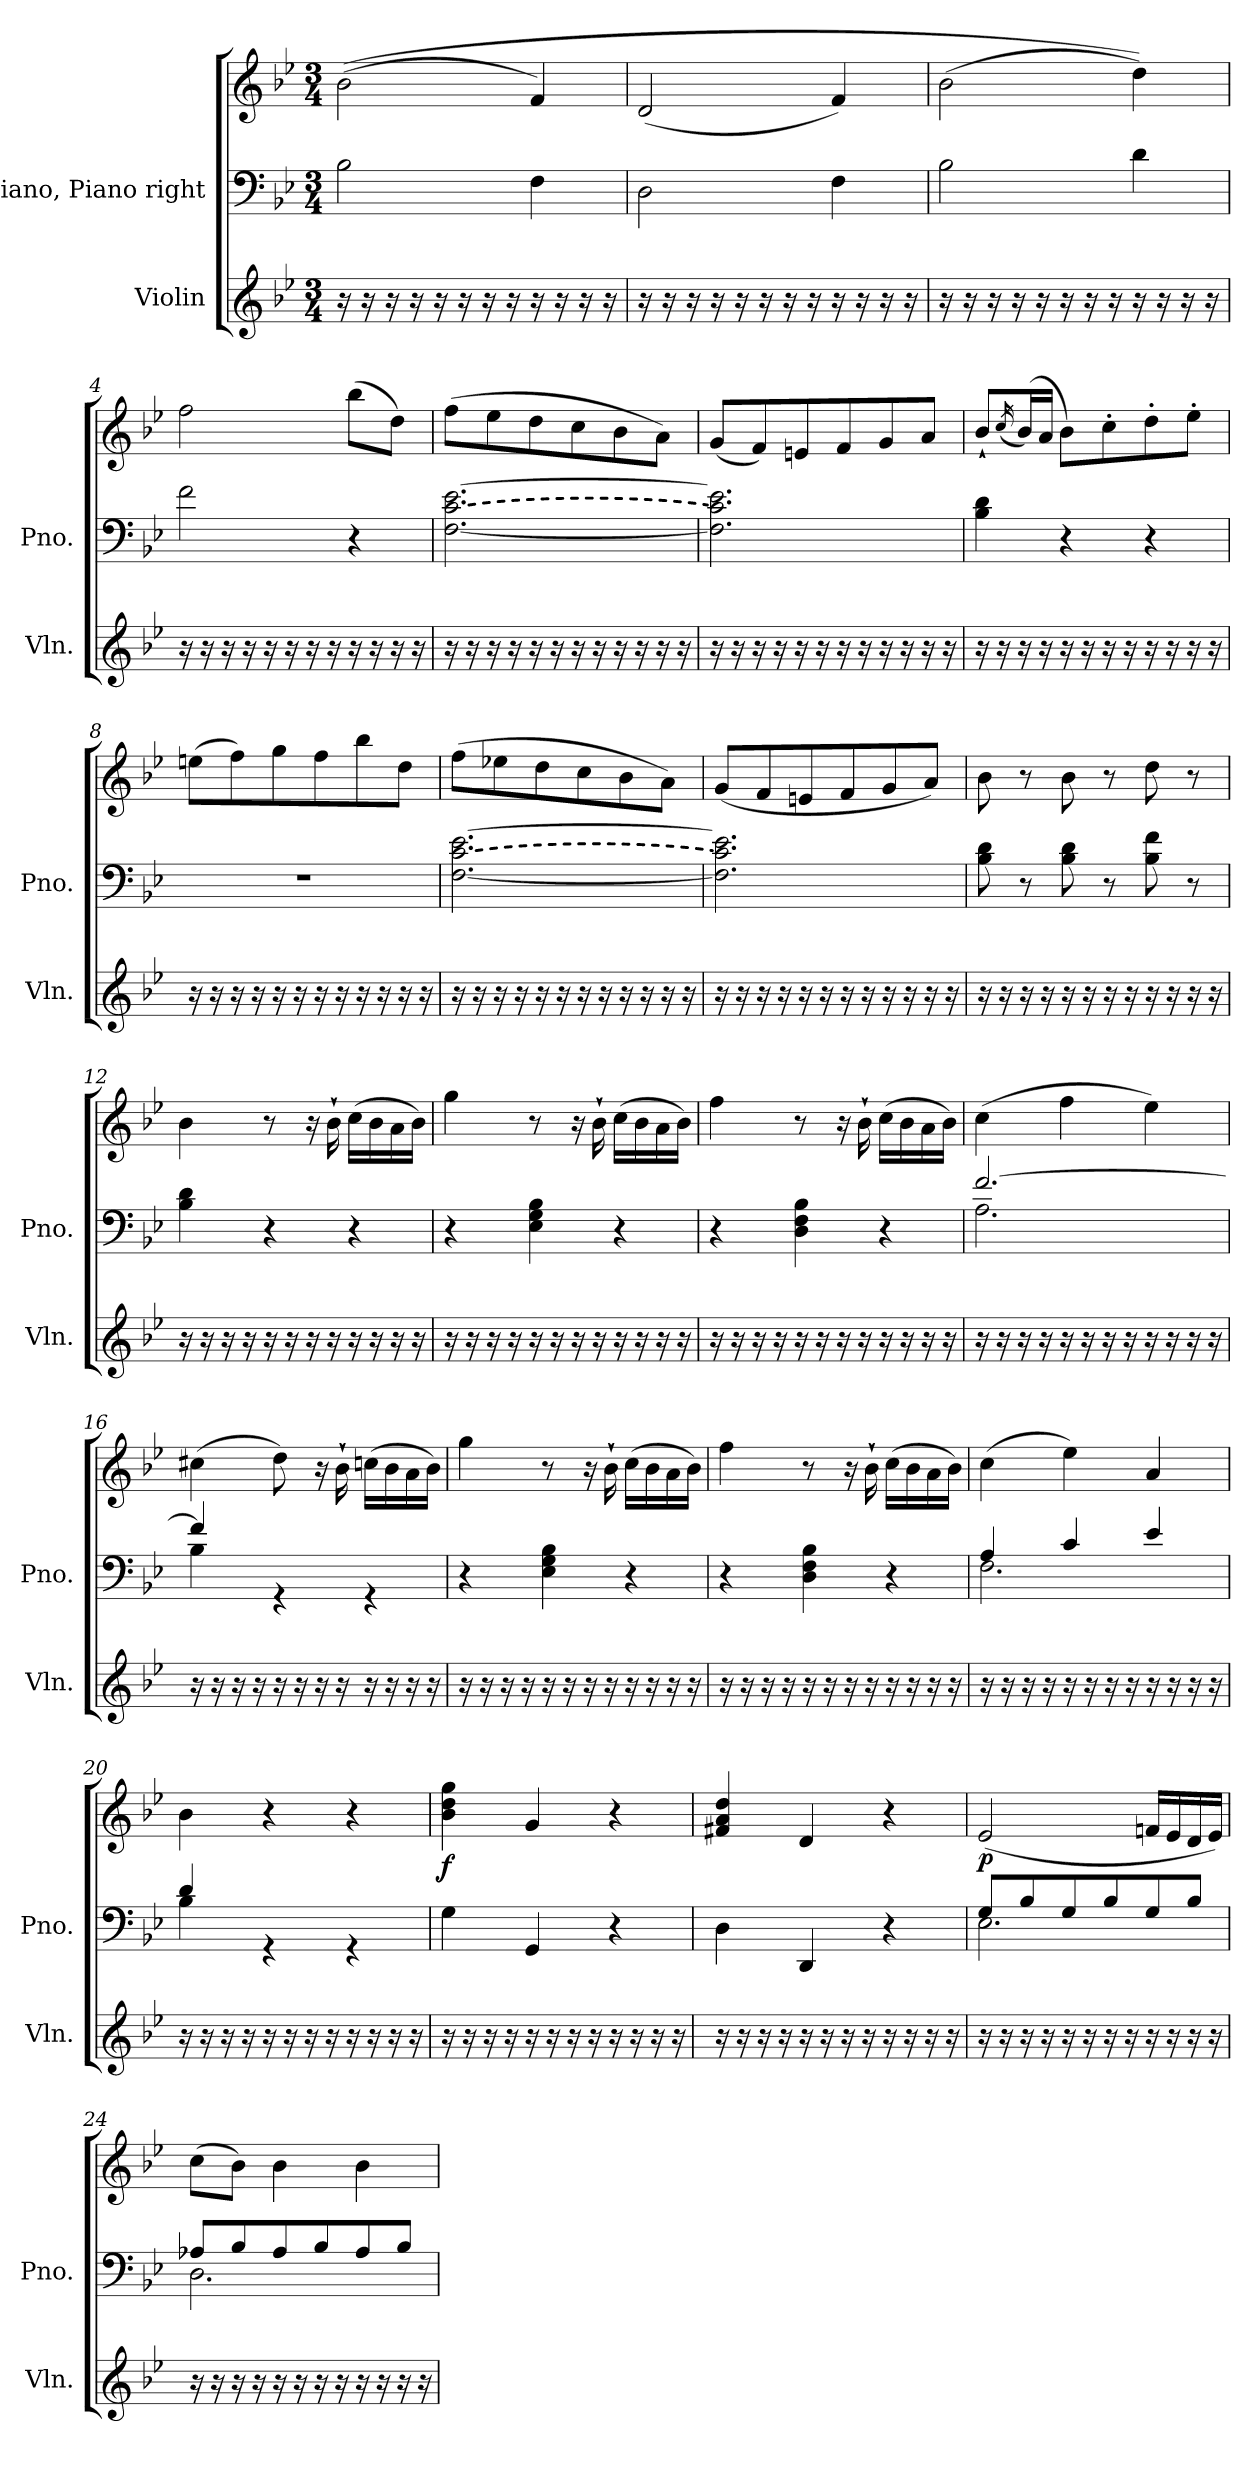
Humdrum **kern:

**kern	**kern	**kern	**dynam
*part2	*part1	*part1	*part1
*staff3	*staff2	*staff1	*staff1/2
*I"Violin	*I"Piano, Piano right	*	*
*I'Vln.	*I'Pno.	*	*
*clefG2	*clefF4	*clefG2	*
*k[b-e-]	*k[b-e-]	*k[b-e-]	*
*M3/4	*M3/4	*M3/4	*
=1	=1	=1	=1
16r	2B-\	(>(>2b-\	.
16r	.	.	.
16r	.	.	.
16r	.	.	.
16r	.	.	.
16r	.	.	.
16r	.	.	.
16r	.	.	.
16r	4F\	4f/)	.
16r	.	.	.
16r	.	.	.
16r	.	.	.
=2	=2	=2	=2
16r	2D\	(<2d/	.
16r	.	.	.
16r	.	.	.
16r	.	.	.
16r	.	.	.
16r	.	.	.
16r	.	.	.
16r	.	.	.
16r	4F\	4f/)	.
16r	.	.	.
16r	.	.	.
16r	.	.	.
=3	=3	=3	=3
16r	2B-\	(>2b-\	.
16r	.	.	.
16r	.	.	.
16r	.	.	.
16r	.	.	.
16r	.	.	.
16r	.	.	.
16r	.	.	.
16r	4d\	4dd\))	.
16r	.	.	.
16r	.	.	.
16r	.	.	.
!!LO:LB:g=z
=4	=4	=4	=4
16r	2f\	2ff\	.
16r	.	.	.
16r	.	.	.
16r	.	.	.
16r	.	.	.
16r	.	.	.
16r	.	.	.
16r	.	.	.
16r	4r	(>8bb-\L	.
16r	.	.	.
16r	.	8dd\J)	.
16r	.	.	.
=5	=5	=5	=5
!	!LO:T:n=2:dash	!	!
16r	[2.F\ [2.c\ [2.e-\	(>8ff\L	.
16r	.	.	.
16r	.	8ee-\	.
16r	.	.	.
16r	.	8dd\	.
16r	.	.	.
16r	.	8cc\	.
16r	.	.	.
16r	.	8b-\	.
16r	.	.	.
16r	.	8a\J)	.
16r	.	.	.
=6	=6	=6	=6
16r	2.F\] 2.c\] 2.e-\]	(<8g/L	.
16r	.	.	.
16r	.	8f/)	.
16r	.	.	.
16r	.	8en/	.
16r	.	.	.
16r	.	8f/	.
16r	.	.	.
16r	.	8g/	.
16r	.	.	.
16r	.	8a/J	.
16r	.	.	.
!!LO:LB:g=z
=7	=7	=7	=7
16r	4B-\ 4d\	8b-`/L	.
16r	.	.	.
.	.	(<16qcc/	.
16r	.	(>16b-/L)	.
16r	.	16a/JJ	.
16r	4r	8b-\L)	.
16r	.	.	.
16r	.	8cc'\	.
16r	.	.	.
16r	4r	8dd'\	.
16r	.	.	.
16r	.	8ee-'\J	.
16r	.	.	.
=8	=8	=8	=8
16r	2.r	(>8een\L	.
16r	.	.	.
16r	.	8ff\)	.
16r	.	.	.
16r	.	8gg\	.
16r	.	.	.
16r	.	8ff\	.
16r	.	.	.
16r	.	8bb-\	.
16r	.	.	.
16r	.	8dd\J	.
16r	.	.	.
=9	=9	=9	=9
!	!LO:T:n=2:dash	!	!
16r	[2.F\ [2.c\ [2.e-\	(>8ff\L	.
16r	.	.	.
16r	.	8ee-X\	.
16r	.	.	.
16r	.	8dd\	.
16r	.	.	.
16r	.	8cc\	.
16r	.	.	.
16r	.	8b-\	.
16r	.	.	.
16r	.	8a\J)	.
16r	.	.	.
!!LO:LB:g=z
=10	=10	=10	=10
16r	2.F\] 2.c\] 2.e-\]	(<8g/L	.
16r	.	.	.
16r	.	8f/	.
16r	.	.	.
16r	.	8en/	.
16r	.	.	.
16r	.	8f/	.
16r	.	.	.
16r	.	8g/	.
16r	.	.	.
16r	.	8a/J)	.
16r	.	.	.
=11	=11	=11	=11
16r	8B-\ 8d\	8b-\	.
16r	.	.	.
16r	8r	8r	.
16r	.	.	.
16r	8B-\ 8d\	8b-\	.
16r	.	.	.
16r	8r	8r	.
16r	.	.	.
16r	8B-\ 8f\	8dd\	.
16r	.	.	.
16r	8r	8r	.
16r	.	.	.
=12	=12	=12	=12
16r	4B-\ 4d\	4b-\	.
16r	.	.	.
16r	.	.	.
16r	.	.	.
16r	4r	8r	.
16r	.	.	.
16r	.	16r	.
16r	.	16b-`\	.
16r	4r	(>16cc\LL	.
16r	.	16b-\	.
16r	.	16a\	.
16r	.	16b-\JJ)	.
!!LO:PB:g=z
=13	=13	=13	=13
16r	4r	4gg\	.
16r	.	.	.
16r	.	.	.
16r	.	.	.
16r	4E-\ 4G\ 4B-\	8r	.
16r	.	.	.
16r	.	16r	.
16r	.	16b-`\	.
16r	4r	(>16cc\LL	.
16r	.	16b-\	.
16r	.	16a\	.
16r	.	16b-\JJ)	.
=14	=14	=14	=14
16r	4r	4ff\	.
16r	.	.	.
16r	.	.	.
16r	.	.	.
16r	4D\ 4F\ 4B-\	8r	.
16r	.	.	.
16r	.	16r	.
16r	.	16b-`\	.
16r	4r	(>16cc\LL	.
16r	.	16b-\	.
16r	.	16a\	.
16r	.	16b-\JJ)	.
=15	=15	=15	=15
!	!LO:T:dash	!	!
*	*^	*	*
16r	[2.f/	2.A\	(>4cc\	.
16r	.	.	.	.
16r	.	.	.	.
16r	.	.	.	.
16r	.	.	4ff\	.
16r	.	.	.	.
16r	.	.	.	.
16r	.	.	.	.
16r	.	.	4ee-\)	.
16r	.	.	.	.
16r	.	.	.	.
16r	.	.	.	.
!!LO:LB:g=z
=16	=16	=16	=16	=16
16r	4f/]	4B-\	(>4cc#X\	.
16r	.	.	.	.
16r	.	.	.	.
16r	.	.	.	.
16r	4rGG	2ryy	8dd\)	.
16r	.	.	.	.
16r	.	.	16r	.
16r	.	.	16b-`\	.
16r	4rGG	.	(>16ccn\LL	.
16r	.	.	16b-\	.
16r	.	.	16a\	.
16r	.	.	16b-\JJ)	.
*	*v	*v	*	*
=17	=17	=17	=17
16r	4r	4gg\	.
16r	.	.	.
16r	.	.	.
16r	.	.	.
16r	4E-\ 4G\ 4B-\	8r	.
16r	.	.	.
16r	.	16r	.
16r	.	16b-`\	.
16r	4r	(>16cc\LL	.
16r	.	16b-\	.
16r	.	16a\	.
16r	.	16b-\JJ)	.
=18	=18	=18	=18
16r	4r	4ff\	.
16r	.	.	.
16r	.	.	.
16r	.	.	.
16r	4D\ 4F\ 4B-\	8r	.
16r	.	.	.
16r	.	16r	.
16r	.	16b-`\	.
16r	4r	(>16cc\LL	.
16r	.	16b-\	.
16r	.	16a\	.
16r	.	16b-\JJ)	.
!!LO:LB:g=z
=19	=19	=19	=19
*	*^	*	*
16r	4A/	2.F\	(>4cc\	.
16r	.	.	.	.
16r	.	.	.	.
16r	.	.	.	.
16r	4c/	.	4ee-\)	.
16r	.	.	.	.
16r	.	.	.	.
16r	.	.	.	.
16r	4e-/	.	4a/	.
16r	.	.	.	.
16r	.	.	.	.
16r	.	.	.	.
=20	=20	=20	=20	=20
16r	4d/	4B-\	4b-\	.
16r	.	.	.	.
16r	.	.	.	.
16r	.	.	.	.
16r	4rGG	2ryy	4r	.
16r	.	.	.	.
16r	.	.	.	.
16r	.	.	.	.
16r	4rGG	.	4r	.
16r	.	.	.	.
16r	.	.	.	.
16r	.	.	.	.
*	*v	*v	*	*
=21	=21	=21	=21
!	!	!	!LO:DY:b
16r	4G\	4b-\ 4dd\ 4gg\	f
16r	.	.	.
16r	.	.	.
16r	.	.	.
16r	4GG/	4g/	.
16r	.	.	.
16r	.	.	.
16r	.	.	.
16r	4r	4r	.
16r	.	.	.
16r	.	.	.
16r	.	.	.
!!LO:LB:g=z
=22	=22	=22	=22
16r	4D\	4f#X/ 4a/ 4dd/	.
16r	.	.	.
16r	.	.	.
16r	.	.	.
16r	4DD/	4d/	.
16r	.	.	.
16r	.	.	.
16r	.	.	.
16r	4r	4r	.
16r	.	.	.
16r	.	.	.
16r	.	.	.
=23	=23	=23	=23
*	*^	*	*
!	!	!	!	!LO:DY:b
16r	8G/L	2.E-\	(<2e-/	p
16r	.	.	.	.
16r	8B-/	.	.	.
16r	.	.	.	.
16r	8G/	.	.	.
16r	.	.	.	.
16r	8B-/	.	.	.
16r	.	.	.	.
16r	8G/	.	16fn/LL	.
16r	.	.	16e-/	.
16r	8B-/J	.	16d/	.
16r	.	.	16e-/JJ)	.
=24	=24	=24	=24	=24
16r	8A-X/L	2.D\	(>8cc\L	.
16r	.	.	.	.
16r	8B-/	.	8b-\J)	.
16r	.	.	.	.
16r	8A-/	.	4b-\	.
16r	.	.	.	.
16r	8B-/	.	.	.
16r	.	.	.	.
16r	8A-/	.	4b-\	.
16r	.	.	.	.
16r	8B-/J	.	.	.
16r	.	.	.	.
*	*v	*v	*	*
=	=	=	=
*-	*-	*-	*-
